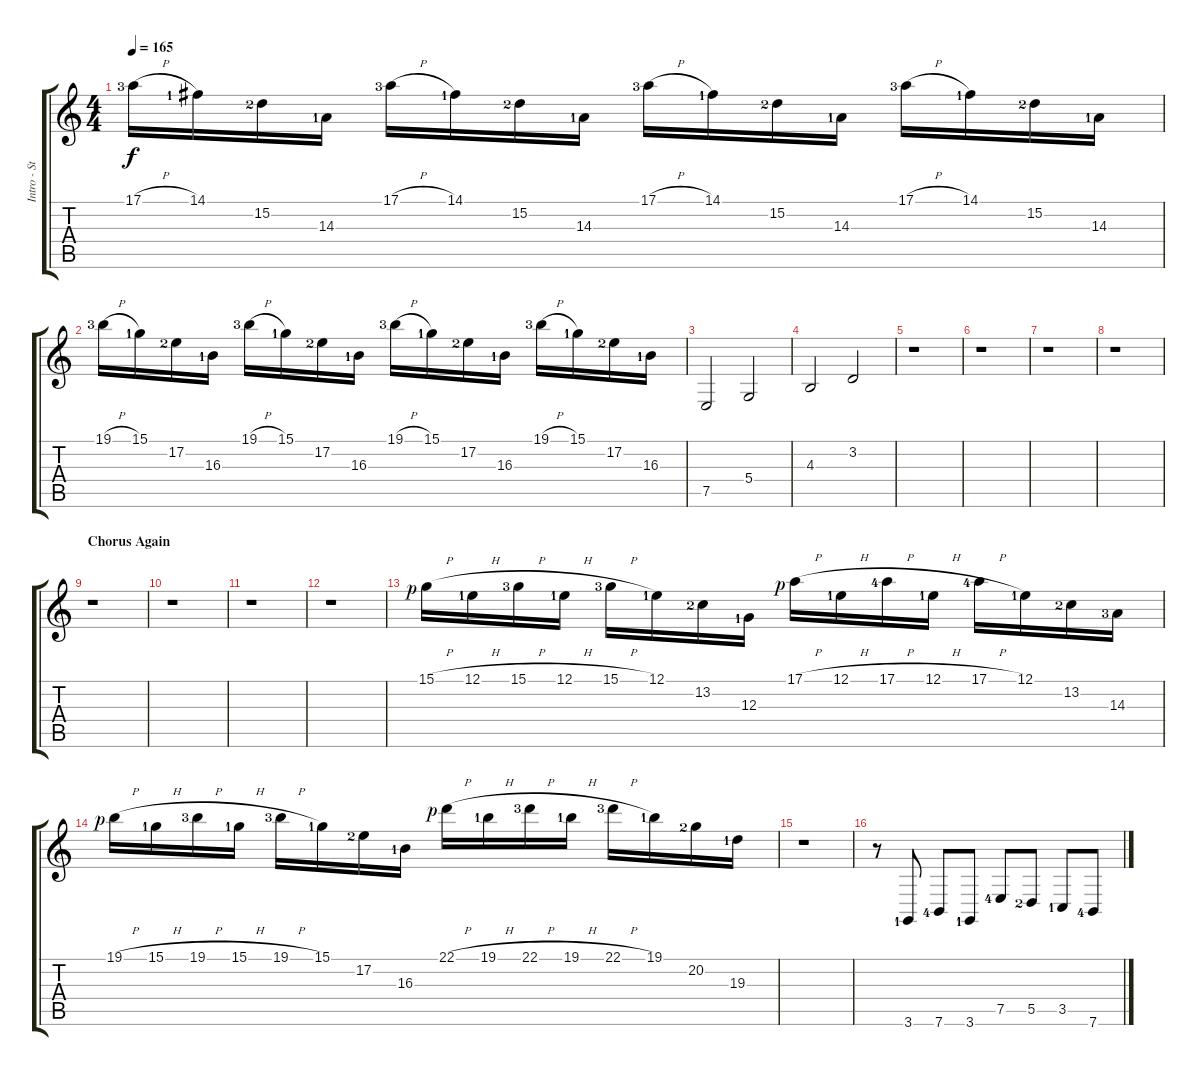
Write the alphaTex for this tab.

\track ("Intro - Strings" "Intro - St") {instrument brasssection}
\staff {score tabs}
\tuning (E4 B3 G3 D3 A2 E2) {hide}
\ts (4 4)
\tempo 165
\clef g2
\ks c
17.1{h lf 4}.16{dy f volume 11 instrument overdrivenguitar} 14.1{lf 2}.16 15.2{lf 3}.16 14.3{lf 2}.16 17.1{h lf 4}.16 14.1{lf 2}.16 15.2{lf 3}.16 14.3{lf 2}.16 17.1{h lf 4}.16 14.1{lf 2}.16 15.2{lf 3}.16 14.3{lf 2}.16 17.1{h lf 4}.16 14.1{lf 2}.16 15.2{lf 3}.16 14.3{lf 2}.16 |
19.1{h lf 4}.16{volume 11 instrument overdrivenguitar} 15.1{lf 2}.16 17.2{lf 3}.16 16.3{lf 2}.16 19.1{h lf 4}.16 15.1{lf 2}.16 17.2{lf 3}.16 16.3{lf 2}.16 19.1{h lf 4}.16 15.1{lf 2}.16 17.2{lf 3}.16 16.3{lf 2}.16 19.1{h lf 4}.16 15.1{lf 2}.16 17.2{lf 3}.16 16.3{lf 2}.16 |
7.5.2{instrument distortionguitar} 5.4.2 |
4.3.2 3.2.2 |
r.1 |
r.1 |
r.1 |
r.1 |
\section ("" "Chorus Again")
r.1 |
r.1 |
r.1 |
r.1 |
15.1{h rf 1}.16{volume 10 instrument overdrivenguitar} 12.1{h lf 2}.16 15.1{h lf 4}.16 12.1{h lf 2}.16 15.1{h lf 4}.16 12.1{lf 2}.16 13.2{lf 3}.16 12.3{lf 2}.16 17.1{h rf 1}.16 12.1{h lf 2}.16 17.1{h lf 5}.16 12.1{h lf 2}.16 17.1{h lf 5}.16 12.1{lf 2}.16 13.2{lf 3}.16 14.3{lf 4}.16 |
19.1{h rf 1}.16 15.1{h lf 2}.16 19.1{h lf 4}.16 15.1{h lf 2}.16 19.1{h lf 4}.16 15.1{lf 2}.16 17.2{lf 3}.16 16.3{lf 2}.16 22.1{h rf 1}.16 19.1{h lf 2}.16 22.1{h lf 4}.16 19.1{h lf 2}.16 22.1{h lf 4}.16 19.1{lf 2}.16 20.2{lf 3}.16 19.3{lf 2}.16 |
r.1 |
r.8{volume 10 instrument distortionguitar} 3.6{lf 2}.8 7.6{lf 5}.8 3.6{lf 2}.8 7.5{lf 5}.8 5.5{lf 3}.8 3.5{lf 2}.8 7.6{lf 5}.8
